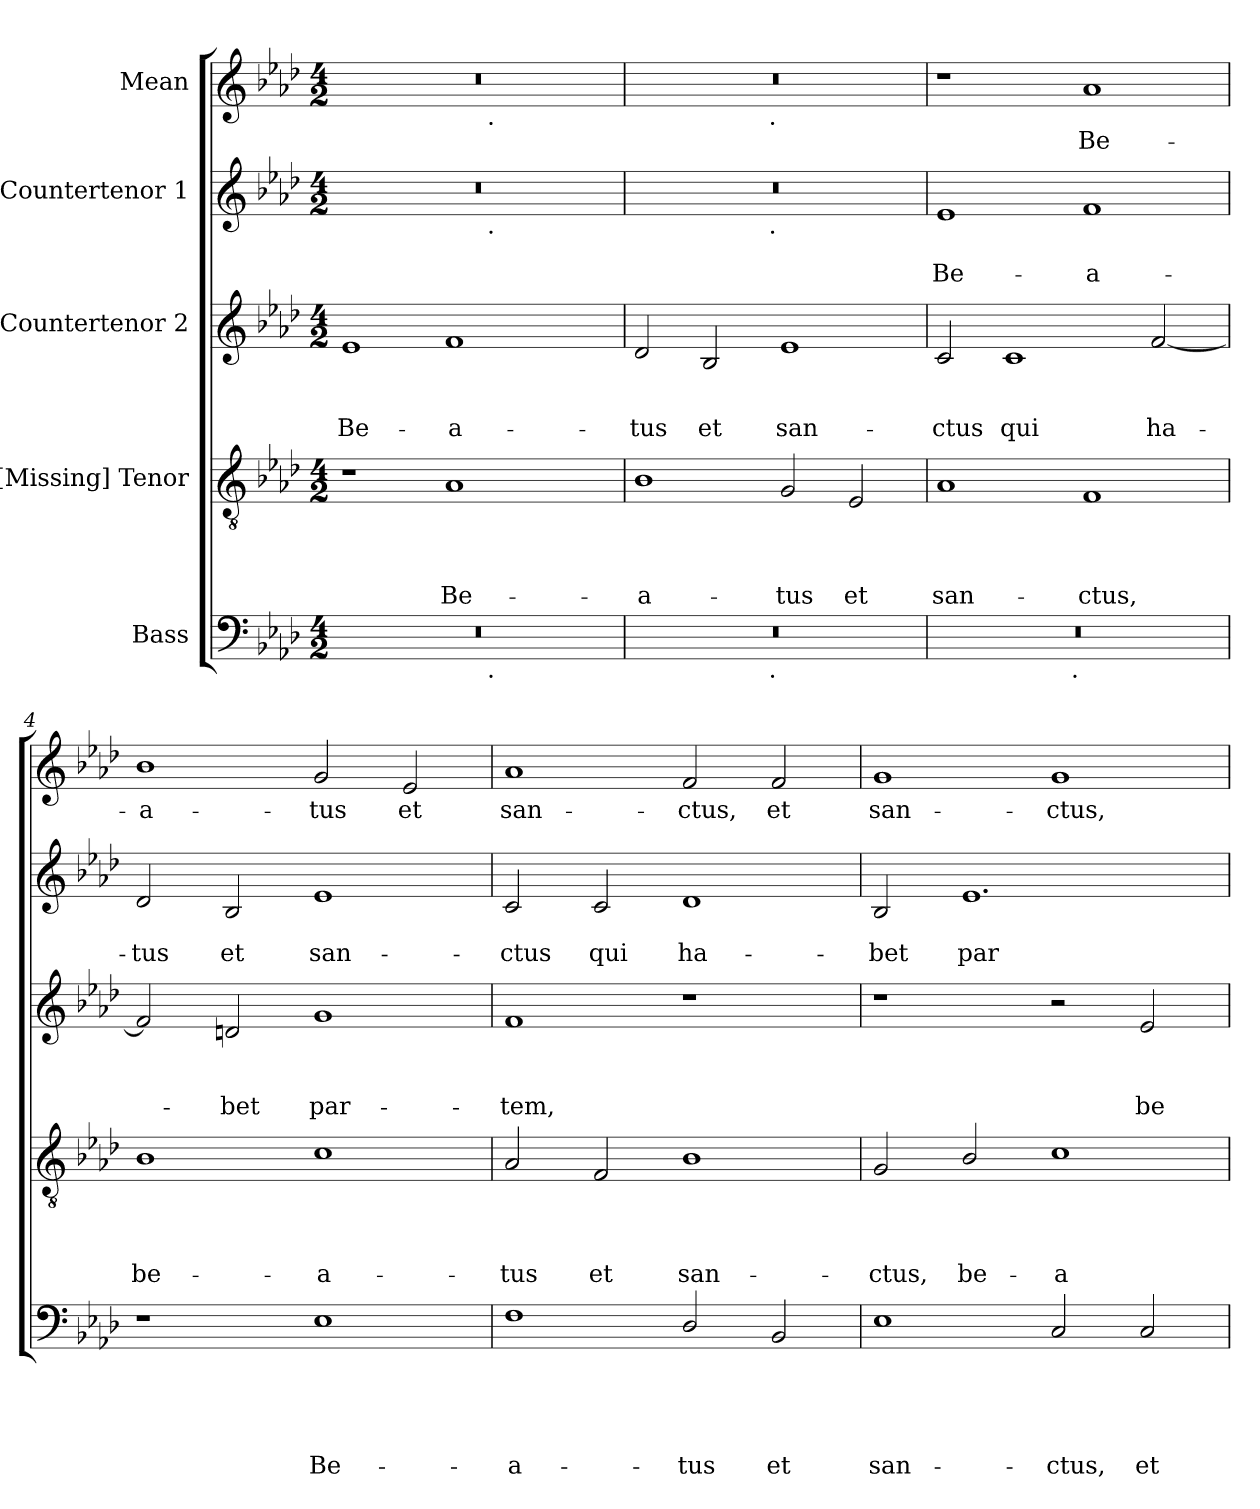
**kern	**text	**text	**text	**text	**text	**kern	**text	**text	**text	**text	**kern	**text	**text	**text	**kern	**text	**text	**kern	**text
*part5	*part5	*part5	*part5	*part5	*part5	*part4	*part4	*part4	*part4	*part4	*part3	*part3	*part3	*part3	*part2	*part2	*part2	*part1	*part1
*staff5	*staff5	*staff5	*staff5	*staff5	*staff5	*staff4	*staff4	*staff4	*staff4	*staff4	*staff3	*staff3	*staff3	*staff3	*staff2	*staff2	*staff2	*staff1	*staff1
*I"Bass	*	*	*	*	*	*I"[Missing] Tenor	*	*	*	*	*I"Countertenor 2	*	*	*	*I"Countertenor 1	*	*	*I"Mean	*
*clefF4	*	*	*	*	*	*clefGv2	*	*	*	*	*clefG2	*	*	*	*clefG2	*	*	*clefG2	*
*k[b-e-a-d-]	*	*	*	*	*	*k[b-e-a-d-]	*	*	*	*	*k[b-e-a-d-]	*	*	*	*k[b-e-a-d-]	*	*	*k[b-e-a-d-]	*
*A-:	*	*	*	*	*	*A-:	*	*	*	*	*A-:	*	*	*	*A-:	*	*	*A-:	*
*M4/2	*	*	*	*	*	*M4/2	*	*	*	*	*M4/2	*	*	*	*M4/2	*	*	*M4/2	*
=1	=1	=1	=1	=1	=1	=1	=1	=1	=1	=1	=1	=1	=1	=1	=1	=1	=1	=1	=1
!	!	!	!	!	!	!	!	!	!	!	!	!	!	!LO:LY:b	!	!	!	!	!
*^	*	*	*	*	*	*	*	*	*	*	*	*	*	*	*^	*	*	*^	*
0r	1ryy	.	.	.	.	.	1r	.	.	.	.	1e-	.	.	Be-	0r	1ryy	.	.	0r	1ryy	.
!	!	!	!	!	!	!	!	!	!	!	!LO:LY:b	!	!	!	!LO:LY:b	!	!	!	!	!	!	!
.	8ryy	.	.	.	.	.	1A-	.	.	.	Be-	1f	.	.	-a-	.	8ryy	.	.	.	8ryy	.
.	32ryy	.	.	.	.	.	.	.	.	.	.	.	.	.	.	.	32ryy	.	.	.	32ryy	.
!	!	!	!	!	!	!	!	!	!	!	!	!	!	!	!	!	!	!	!	!	!LO:TX:b:t=.	!
!	!	!	!	!	!	!	!	!	!	!	!	!	!	!	!	!	!LO:TX:b:t=.	!	!	!	!	!
!	!LO:TX:b:t=.	!	!	!	!	!	!	!	!	!	!	!	!	!	!	!	!	!	!	!	!	!
.	2ryy	.	.	.	.	.	.	.	.	.	.	.	.	.	.	.	2ryy	.	.	.	2ryy	.
.	4ryy	.	.	.	.	.	.	.	.	.	.	.	.	.	.	.	4ryy	.	.	.	4ryy	.
.	16.ryy	.	.	.	.	.	.	.	.	.	.	.	.	.	.	.	16.ryy	.	.	.	16.ryy	.
=2!	=2!	=2!	=2!	=2!	=2!	=2!	=2!	=2!	=2!	=2!	=2!	=2!	=2!	=2!	=2!	=2!	=2!	=2!	=2!	=2!	=2!	=2!
!	!	!	!	!	!	!	!	!	!	!	!LO:LY:b	!	!	!	!LO:LY:b	!	!	!	!	!	!	!
0r	2ryy	.	.	.	.	.	1B-	.	.	.	-a-	2d-/	.	.	-tus	0r	2ryy	.	.	0r	2ryy	.
!	!	!	!	!	!	!	!	!	!	!	!	!	!	!	!LO:LY:b	!	!	!	!	!	!	!
.	4...ryy	.	.	.	.	.	.	.	.	.	.	2B-/	.	.	et	.	4...ryy	.	.	.	4...ryy	.
!	!	!	!	!	!	!	!	!	!	!	!	!	!	!	!	!	!	!	!	!	!LO:TX:b:t=.	!
!	!	!	!	!	!	!	!	!	!	!	!	!	!	!	!	!	!LO:TX:b:t=.	!	!	!	!	!
!	!LO:TX:b:t=.	!	!	!	!	!	!	!	!	!	!	!	!	!	!	!	!	!	!	!	!	!
.	1ryy	.	.	.	.	.	.	.	.	.	.	.	.	.	.	.	1ryy	.	.	.	1ryy	.
!	!	!	!	!	!	!	!	!	!	!	!LO:LY:b	!	!	!	!LO:LY:b	!	!	!	!	!	!	!
.	.	.	.	.	.	.	2G/	.	.	.	-tus	1e-	.	.	san-	.	.	.	.	.	.	.
!	!	!	!	!	!	!	!	!	!	!	!LO:LY:b	!	!	!	!	!	!	!	!	!	!	!
.	.	.	.	.	.	.	2E-/	.	.	.	et	.	.	.	.	.	.	.	.	.	.	.
.	32ryy	.	.	.	.	.	.	.	.	.	.	.	.	.	.	.	32ryy	.	.	.	32ryy	.
=3!	=3!	=3!	=3!	=3!	=3!	=3!	=3!	=3!	=3!	=3!	=3!	=3!	=3!	=3!	=3!	=3!	=3!	=3!	=3!	=3!	=3!	=3!
!	!	!	!	!	!	!	!	!	!	!	!LO:LY:b	!	!	!	!LO:LY:b	!	!	!	!LO:LY:b	!	!	!
*	*	*	*	*	*	*	*	*	*	*	*	*	*	*	*	*v	*v	*	*	*	*	*
*	*	*	*	*	*	*	*	*	*	*	*	*	*	*	*	*	*	*	*v	*v	*
0r	2ryy	.	.	.	.	.	1A-	.	.	.	san-	2c/	.	.	-ctus	1e-	.	Be-	1r	.
!	!	!	!	!	!	!	!	!	!	!	!	!	!	!	!LO:LY:b	!	!	!	!	!
.	4...ryy	.	.	.	.	.	.	.	.	.	.	1c	.	.	qui	.	.	.	.	.
!	!LO:TX:b:t=.	!	!	!	!	!	!	!	!	!	!	!	!	!	!	!	!	!	!	!
.	1ryy	.	.	.	.	.	.	.	.	.	.	.	.	.	.	.	.	.	.	.
!	!	!	!	!	!	!	!	!	!	!	!LO:LY:b	!	!	!	!	!	!	!LO:LY:b	!	!LO:LY:b
.	.	.	.	.	.	.	1F	.	.	.	-ctus,	.	.	.	.	1f	.	-a-	1a-	Be-
!	!	!	!	!	!	!	!	!	!	!	!	!	!	!	!LO:LY:b	!	!	!	!	!
.	.	.	.	.	.	.	.	.	.	.	.	[<2f/	.	.	ha-	.	.	.	.	.
.	32ryy	.	.	.	.	.	.	.	.	.	.	.	.	.	.	.	.	.	.	.
!!LO:PB:g=z
=4!	=4!	=4!	=4!	=4!	=4!	=4!	=4!	=4!	=4!	=4!	=4!	=4!	=4!	=4!	=4!	=4!	=4!	=4!	=4!	=4!
!	!	!	!	!	!	!	!	!	!	!	!LO:LY:b	!	!	!	!	!	!	!LO:LY:b	!	!LO:LY:b
*v	*v	*	*	*	*	*	*	*	*	*	*	*	*	*	*	*	*	*	*	*
1r	.	.	.	.	.	1B-	.	.	.	be-	2f/]	.	.	.	2d-/	.	-tus	1b-	-a-
!	!	!	!	!	!	!	!	!	!	!	!	!	!	!LO:LY:b	!	!	!LO:LY:b	!	!
.	.	.	.	.	.	.	.	.	.	.	2dn/	.	.	-bet	2B-/	.	et	.	.
!	!	!	!	!	!LO:LY:b	!	!	!	!	!LO:LY:b	!	!	!	!LO:LY:b	!	!	!LO:LY:b	!	!LO:LY:b
1E-	.	.	.	.	Be-	1c	.	.	.	-a-	1g	.	.	par-	1e-	.	san-	2g/	-tus
!	!	!	!	!	!	!	!	!	!	!	!	!	!	!	!	!	!	!	!LO:LY:b
.	.	.	.	.	.	.	.	.	.	.	.	.	.	.	.	.	.	2e-/	et
=5!	=5!	=5!	=5!	=5!	=5!	=5!	=5!	=5!	=5!	=5!	=5!	=5!	=5!	=5!	=5!	=5!	=5!	=5!	=5!
!	!	!	!	!	!LO:LY:b	!	!	!	!	!LO:LY:b	!	!	!	!LO:LY:b	!	!	!LO:LY:b	!	!LO:LY:b
1F	.	.	.	.	-a-	2A-/	.	.	.	-tus	1f	.	.	-tem,	2c/	.	-ctus	1a-	san-
!	!	!	!	!	!	!	!	!	!	!LO:LY:b	!	!	!	!	!	!	!LO:LY:b	!	!
.	.	.	.	.	.	2F/	.	.	.	et	.	.	.	.	2c/	.	qui	.	.
!	!	!	!	!	!LO:LY:b	!	!	!	!	!LO:LY:b	!	!	!	!	!	!	!LO:LY:b	!	!LO:LY:b
2D-/	.	.	.	.	-tus	1B-	.	.	.	san-	1r	.	.	.	1d-	.	ha-	2f/	-ctus,
!	!	!	!	!	!LO:LY:b	!	!	!	!	!	!	!	!	!	!	!	!	!	!LO:LY:b
2BB-/	.	.	.	.	et	.	.	.	.	.	.	.	.	.	.	.	.	2f/	et
=6!	=6!	=6!	=6!	=6!	=6!	=6!	=6!	=6!	=6!	=6!	=6!	=6!	=6!	=6!	=6!	=6!	=6!	=6!	=6!
!	!	!	!	!	!LO:LY:b	!	!	!	!	!LO:LY:b	!	!	!	!	!	!	!LO:LY:b	!	!LO:LY:b
1E-	.	.	.	.	san-	2G/	.	.	.	-ctus,	1r	.	.	.	2B-/	.	-bet	1g	san-
!	!	!	!	!	!	!	!	!	!	!LO:LY:b	!	!	!	!	!	!	!LO:LY:b	!	!
.	.	.	.	.	.	2B-/	.	.	.	be-	.	.	.	.	1.e-	.	par-	.	.
!	!	!	!	!	!LO:LY:b	!	!	!	!	!LO:LY:b	!	!	!	!	!	!	!	!	!LO:LY:b
2C/	.	.	.	.	-ctus,	1c	.	.	.	-a-	2r	.	.	.	.	.	.	1g	-ctus,
!	!	!	!	!	!LO:LY:b	!	!	!	!	!	!	!	!	!LO:LY:b	!	!	!	!	!
2C/	.	.	.	.	et	.	.	.	.	.	2e-/	.	.	be-	.	.	.	.	.
=!	=!	=!	=!	=!	=!	=!	=!	=!	=!	=!	=!	=!	=!	=!	=!	=!	=!	=!	=!
*-	*-	*-	*-	*-	*-	*-	*-	*-	*-	*-	*-	*-	*-	*-	*-	*-	*-	*-	*-
